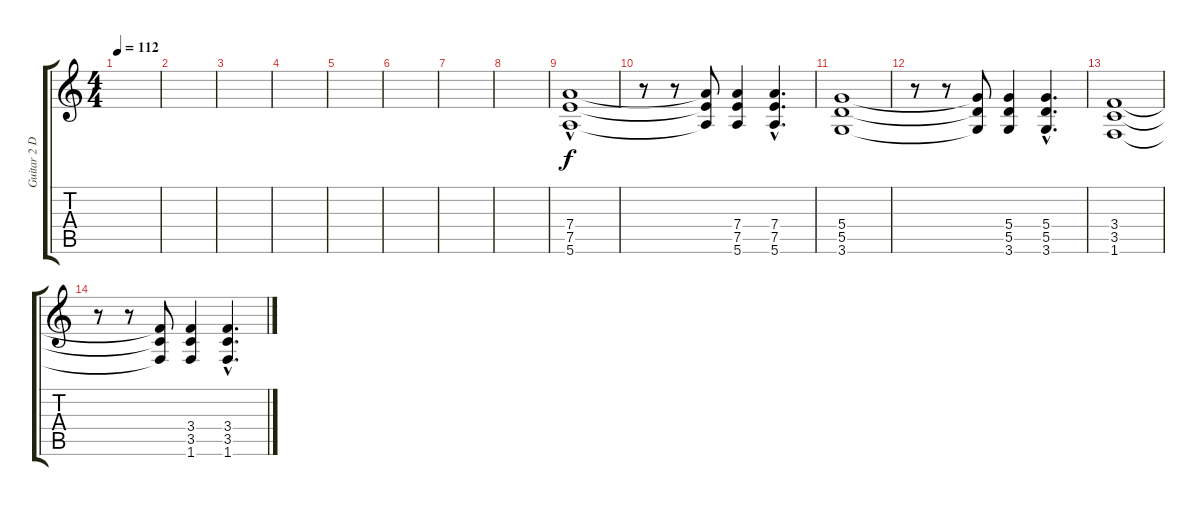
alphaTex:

\track ("Guitar 2 Distor" "Guitar 2 D") {instrument distortionguitar}
\staff {score tabs}
\tuning (E4 B3 G3 D3 A2 E2) {hide}
\ts (4 4)
\tempo 112
\clef g2
\ks c
|
|
|
|
|
|
|
|
(7.4{hac} 7.5 5.6).1 |
r.8 r.8 (7.4{t} 7.5{t} 5.6{t}).8 (7.4 7.5 5.6).4 (7.4{hac} 7.5{hac} 5.6{hac}).4{d} |
(5.4 5.5 3.6).1 |
r.8 r.8 (5.4{t} 5.5{t} 3.6{t}).8 (5.4 5.5 3.6).4 (5.4{hac} 5.5{hac} 3.6{hac}).4{d} |
(3.4 3.5 1.6).1 |
r.8 r.8 (3.4{t} 3.5{t} 1.6{t}).8 (3.4 3.5 1.6).4 (3.4{hac} 3.5{hac} 1.6{hac}).4{d}
